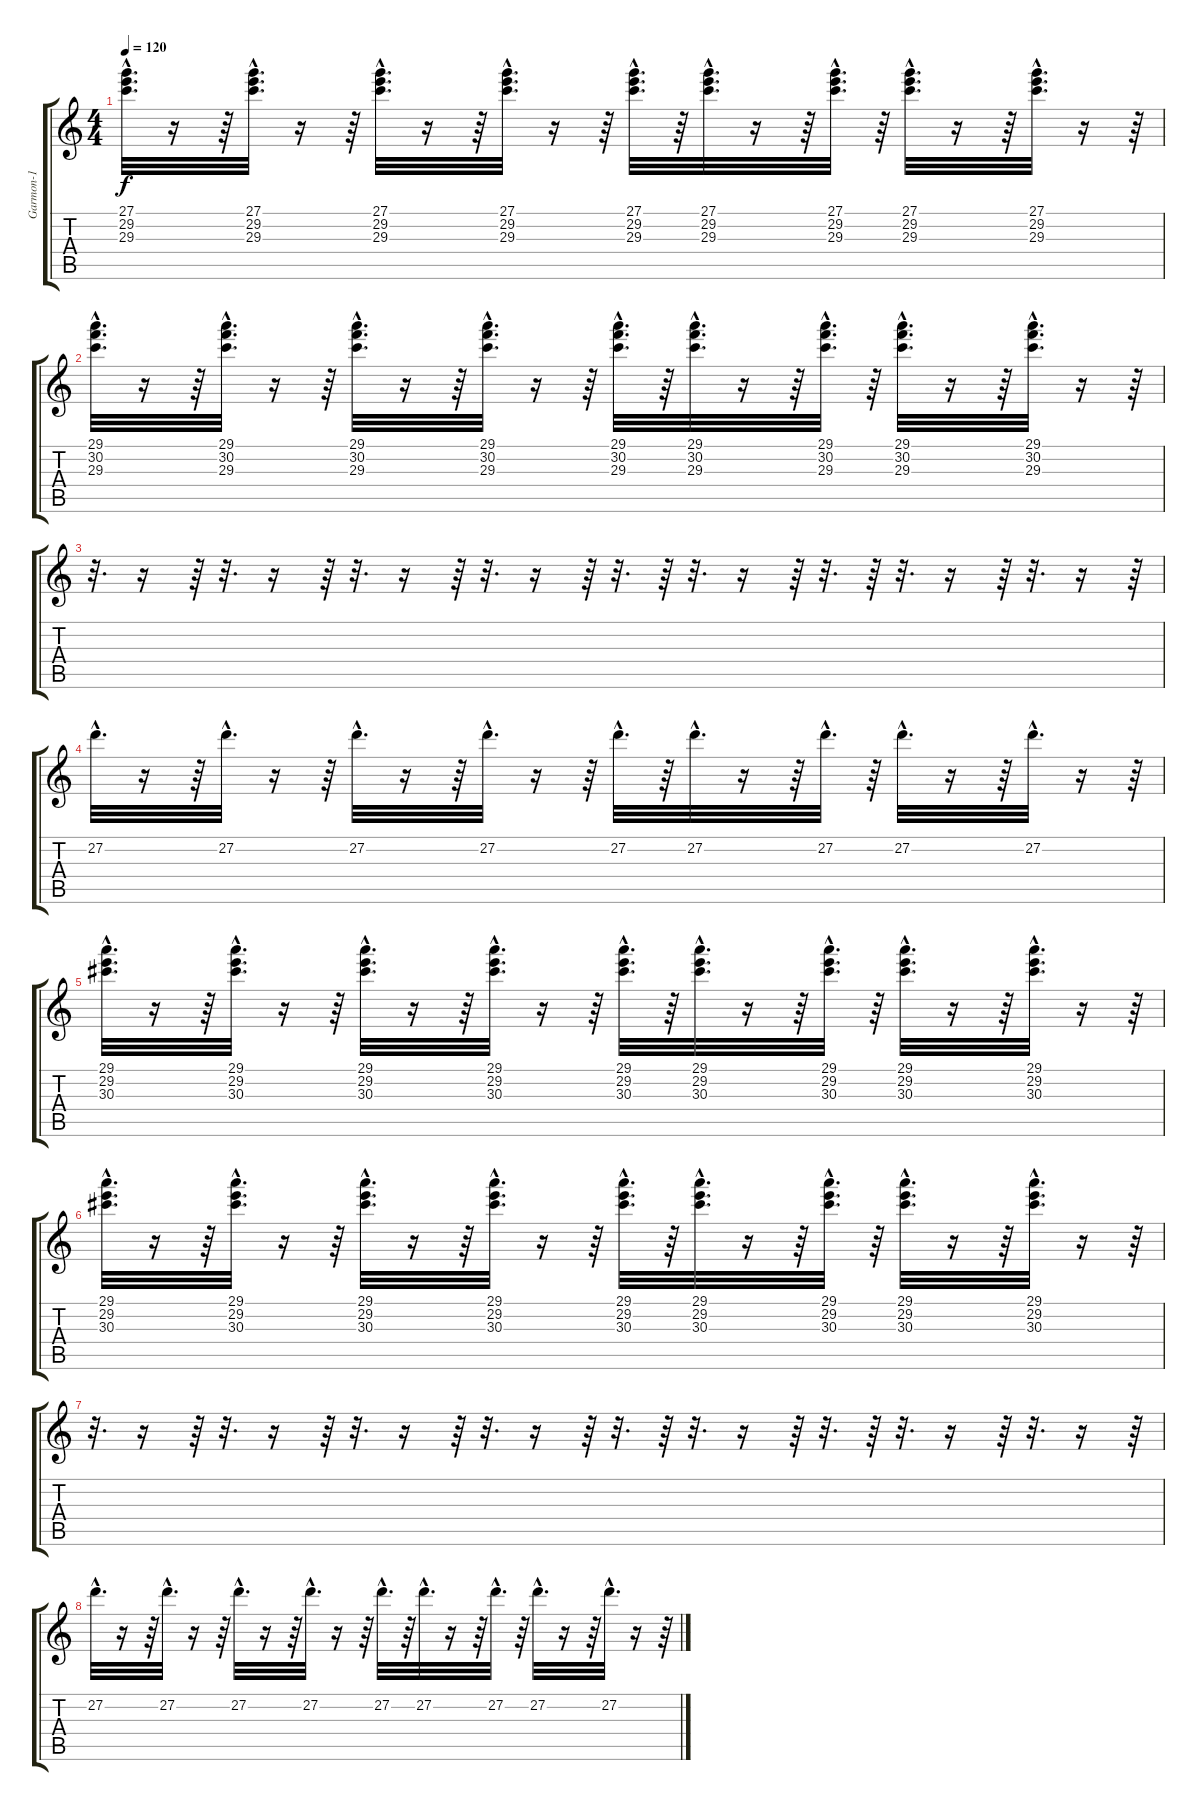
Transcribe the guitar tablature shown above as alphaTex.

\track ("Garmon-1" "Garmon-1") {instrument percussiveorgan}
\staff {score tabs}
\tuning (E4 B3 G3 D3 A2 E2) {hide}
\ts (4 4)
\tempo 120
\clef g2
\ks c
(27.1{hac} 29.2{hac} 29.3{hac}).32{d dy f} r.16 r.64 (27.1{hac} 29.2{hac} 29.3{hac}).32{d} r.16 r.64 (27.1{hac} 29.2{hac} 29.3{hac}).32{d} r.16 r.64 (27.1{hac} 29.2{hac} 29.3{hac}).32{d} r.16 r.64 (27.1{hac} 29.2{hac} 29.3{hac}).32{d} r.64 (27.1{hac} 29.2{hac} 29.3{hac}).32{d} r.16 r.64 (27.1{hac} 29.2{hac} 29.3{hac}).32{d} r.64 (27.1{hac} 29.2{hac} 29.3{hac}).32{d} r.16 r.64 (27.1{hac} 29.2{hac} 29.3{hac}).32{d} r.16 r.64 |
(29.1{hac} 30.2{hac} 29.3{hac}).32{d} r.16 r.64 (29.1{hac} 30.2{hac} 29.3{hac}).32{d} r.16 r.64 (29.1{hac} 30.2{hac} 29.3{hac}).32{d} r.16 r.64 (29.1{hac} 30.2{hac} 29.3{hac}).32{d} r.16 r.64 (29.1{hac} 30.2{hac} 29.3{hac}).32{d} r.64 (29.1{hac} 30.2{hac} 29.3{hac}).32{d} r.16 r.64 (29.1{hac} 30.2{hac} 29.3{hac}).32{d} r.64 (29.1{hac} 30.2{hac} 29.3{hac}).32{d} r.16 r.64 (29.1{hac} 30.2{hac} 29.3{hac}).32{d} r.16 r.64 |
r.32{d} r.16 r.64 r.32{d} r.16 r.64 r.32{d} r.16 r.64 r.32{d} r.16 r.64 r.32{d} r.64 r.32{d} r.16 r.64 r.32{d} r.64 r.32{d} r.16 r.64 r.32{d} r.16 r.64 |
27.2{hac}.32{d} r.16 r.64 27.2{hac}.32{d} r.16 r.64 27.2{hac}.32{d} r.16 r.64 27.2{hac}.32{d} r.16 r.64 27.2{hac}.32{d} r.64 27.2{hac}.32{d} r.16 r.64 27.2{hac}.32{d} r.64 27.2{hac}.32{d} r.16 r.64 27.2{hac}.32{d} r.16 r.64 |
(29.1{hac} 29.2{hac} 30.3{hac}).32{d} r.16 r.64 (29.1{hac} 29.2{hac} 30.3{hac}).32{d} r.16 r.64 (29.1{hac} 29.2{hac} 30.3{hac}).32{d} r.16 r.64 (29.1{hac} 29.2{hac} 30.3{hac}).32{d} r.16 r.64 (29.1{hac} 29.2{hac} 30.3{hac}).32{d} r.64 (29.1{hac} 29.2{hac} 30.3{hac}).32{d} r.16 r.64 (29.1{hac} 29.2{hac} 30.3{hac}).32{d} r.64 (29.1{hac} 29.2{hac} 30.3{hac}).32{d} r.16 r.64 (29.1{hac} 29.2{hac} 30.3{hac}).32{d} r.16 r.64 |
(29.1{hac} 29.2{hac} 30.3{hac}).32{d} r.16 r.64 (29.1{hac} 29.2{hac} 30.3{hac}).32{d} r.16 r.64 (29.1{hac} 29.2{hac} 30.3{hac}).32{d} r.16 r.64 (29.1{hac} 29.2{hac} 30.3{hac}).32{d} r.16 r.64 (29.1{hac} 29.2{hac} 30.3{hac}).32{d} r.64 (29.1{hac} 29.2{hac} 30.3{hac}).32{d} r.16 r.64 (29.1{hac} 29.2{hac} 30.3{hac}).32{d} r.64 (29.1{hac} 29.2{hac} 30.3{hac}).32{d} r.16 r.64 (29.1{hac} 29.2{hac} 30.3{hac}).32{d} r.16 r.64 |
r.32{d} r.16 r.64 r.32{d} r.16 r.64 r.32{d} r.16 r.64 r.32{d} r.16 r.64 r.32{d} r.64 r.32{d} r.16 r.64 r.32{d} r.64 r.32{d} r.16 r.64 r.32{d} r.16 r.64 |
27.2{hac}.32{d} r.16 r.64 27.2{hac}.32{d} r.16 r.64 27.2{hac}.32{d} r.16 r.64 27.2{hac}.32{d} r.16 r.64 27.2{hac}.32{d} r.64 27.2{hac}.32{d} r.16 r.64 27.2{hac}.32{d} r.64 27.2{hac}.32{d} r.16 r.64 27.2{hac}.32{d} r.16 r.64
